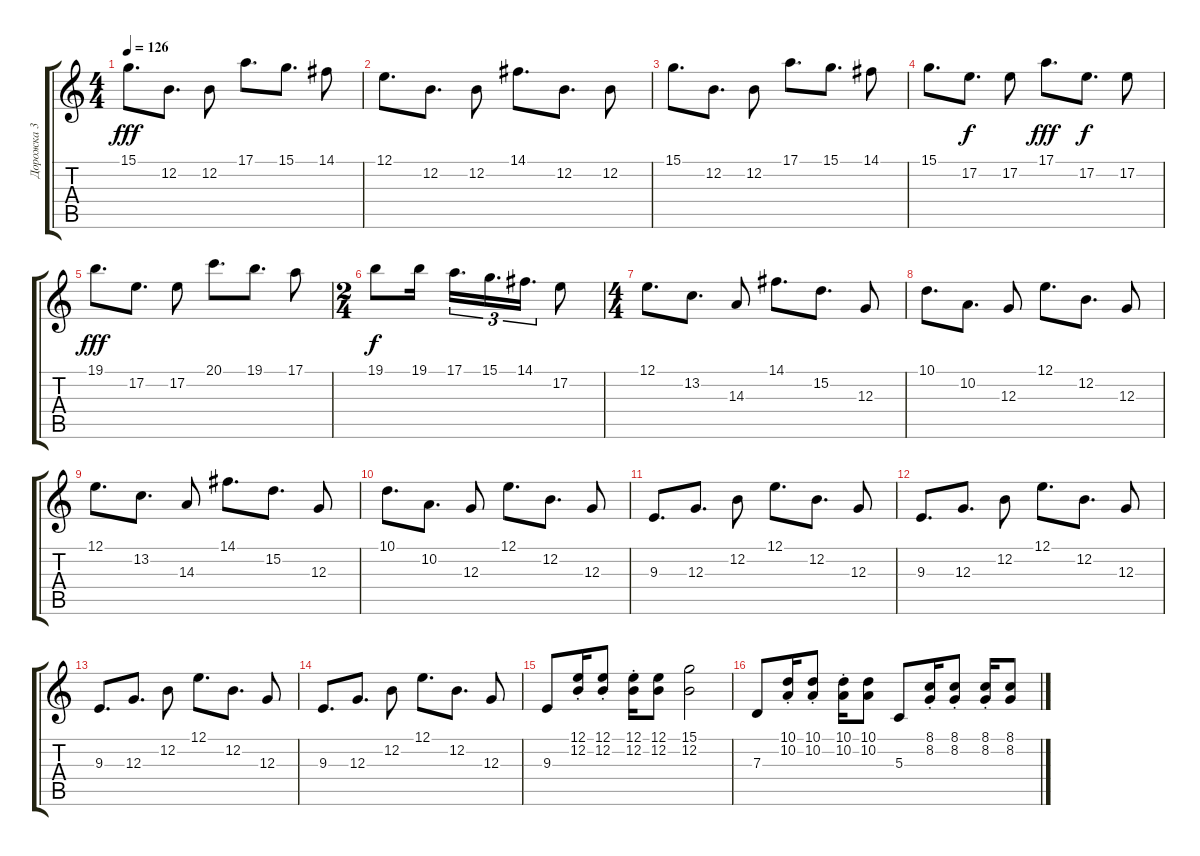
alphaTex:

\track ("Дорожка 3" "Дорожка 3") {instrument fx5brightness}
\staff {score tabs}
\tuning (E4 B3 G3 D3 A2 E2) {hide}
\ts (4 4)
\tempo 126
\clef g2
\ks c
15.1.8{d dy fff} 12.2.8{d} 12.2.8 17.1.8{d} 15.1.8{d} 14.1.8 |
12.1.8{d} 12.2.8{d} 12.2.8 14.1.8{d} 12.2.8{d} 12.2.8 |
15.1.8{d} 12.2.8{d} 12.2.8 17.1.8{d} 15.1.8{d} 14.1.8 |
15.1.8{d} 17.2.8{d dy f} 17.2.8 17.1.8{d dy fff} 17.2.8{d dy f} 17.2.8 |
19.1.8{d dy fff} 17.2.8{d} 17.2.8 20.1.8{d} 19.1.8{d} 17.1.8 |
\ts (2 4)
19.1.8{dy f} 19.1.16 17.1.16{d tu (3 2)} 15.1.16{d tu (3 2)} 14.1.16{d tu (3 2)} 17.2.8 |
\ts (4 4)
12.1.8{d} 13.2.8{d} 14.3.8 14.1.8{d} 15.2.8{d} 12.3.8 |
10.1.8{d} 10.2.8{d} 12.3.8 12.1.8{d} 12.2.8{d} 12.3.8 |
12.1.8{d} 13.2.8{d} 14.3.8 14.1.8{d} 15.2.8{d} 12.3.8 |
10.1.8{d} 10.2.8{d} 12.3.8 12.1.8{d} 12.2.8{d} 12.3.8 |
9.3.8{d} 12.3.8{d} 12.2.8 12.1.8{d} 12.2.8{d} 12.3.8 |
9.3.8{d} 12.3.8{d} 12.2.8 12.1.8{d} 12.2.8{d} 12.3.8 |
9.3.8{d} 12.3.8{d} 12.2.8 12.1.8{d} 12.2.8{d} 12.3.8 |
9.3.8{d} 12.3.8{d} 12.2.8 12.1.8{d} 12.2.8{d} 12.3.8 |
9.3.8 (12.1{st} 12.2{st}).16 (12.1{st} 12.2{st}).8 (12.1{st} 12.2{st}).16 (12.1 12.2).8 (15.1 12.2).2 |
7.3.8 (10.1{st} 10.2{st}).16 (10.1{st} 10.2{st}).8 (10.1{st} 10.2{st}).16 (10.1 10.2).8 5.3.8 (8.1{st} 8.2{st}).16 (8.1{st} 8.2{st}).8 (8.1{st} 8.2{st}).16 (8.1 8.2).8
